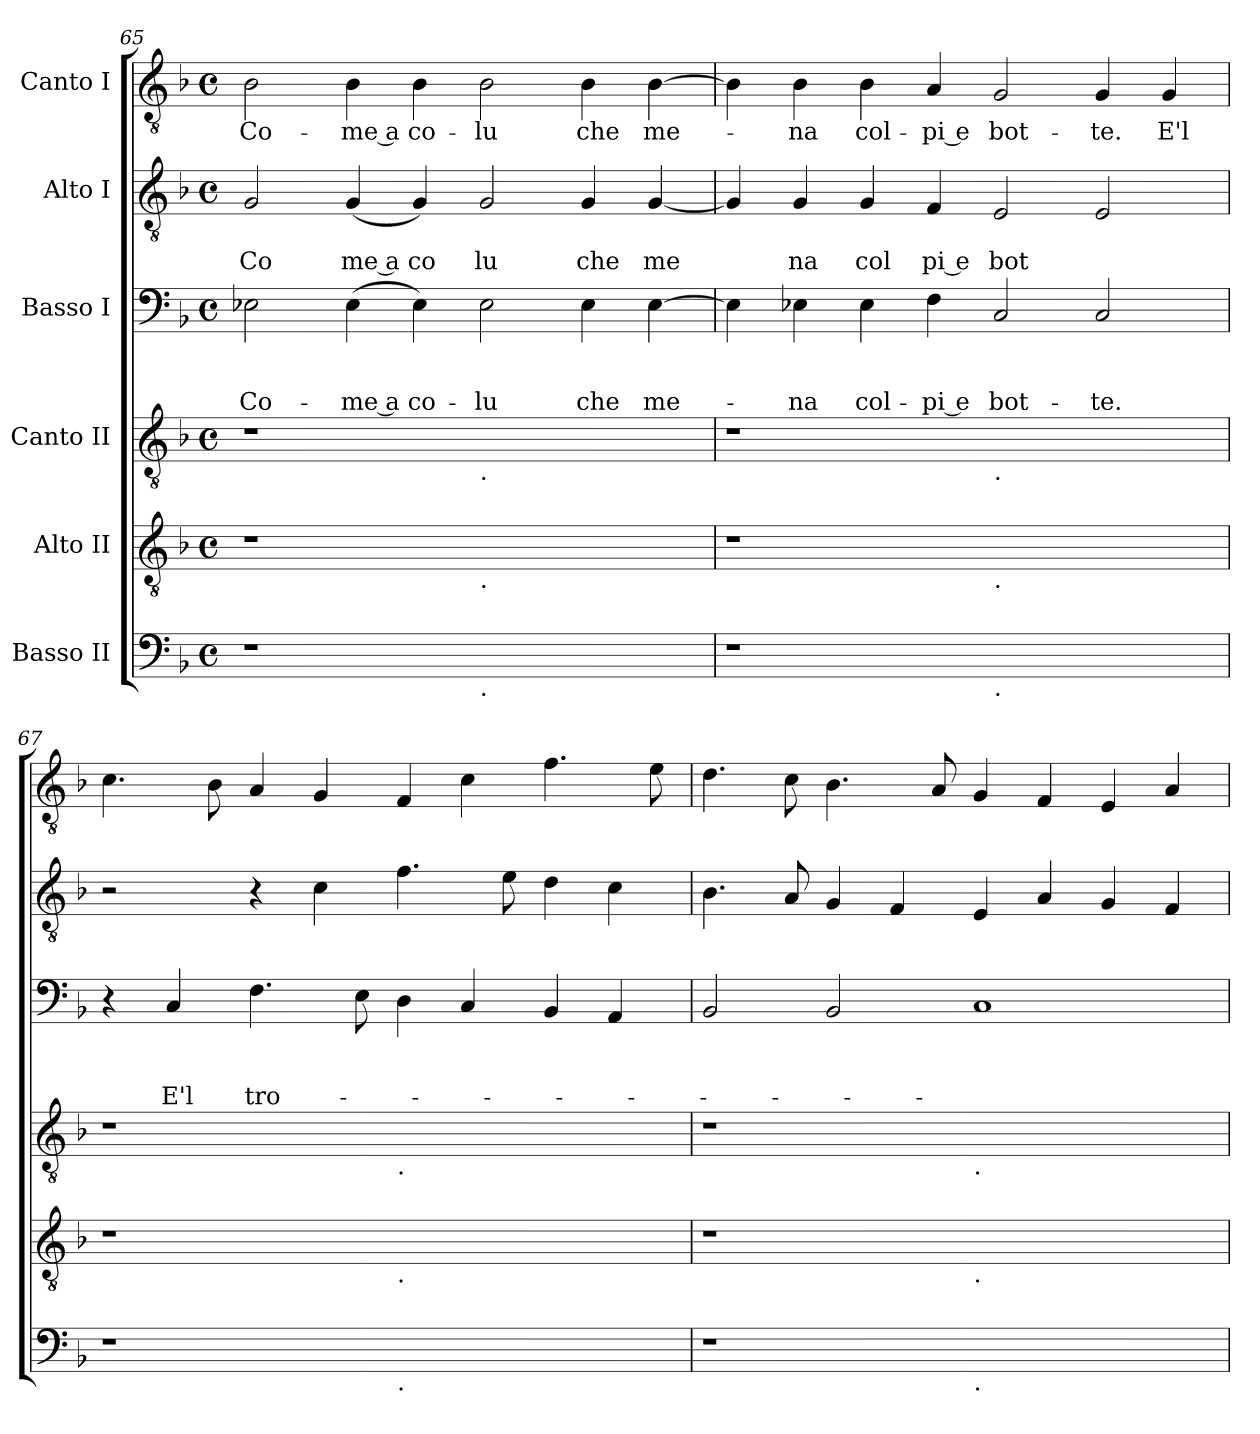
**kern	**kern	**kern	**kern	**text	**text	**text	**kern	**text	**text	**kern	**text
*part6	*part5	*part4	*part3	*part3	*part3	*part3	*part2	*part2	*part2	*part1	*part1
*staff6	*staff5	*staff4	*staff3	*staff3	*staff3	*staff3	*staff2	*staff2	*staff2	*staff1	*staff1
*I"Basso II	*I"Alto II	*I"Canto II	*I"Basso I	*	*	*	*I"Alto I	*	*	*I"Canto I	*
*clefF4	*clefGv2	*clefGv2	*clefF4	*	*	*	*clefGv2	*	*	*clefGv2	*
*k[b-]	*k[b-]	*k[b-]	*k[b-]	*	*	*	*k[b-]	*	*	*k[b-]	*
*F:	*F:	*F:	*F:	*	*	*	*F:	*	*	*F:	*
*M4/4	*M4/4	*M4/4	*M4/4	*	*	*	*M4/4	*	*	*M4/4	*
*met(c)	*met(c)	*met(c)	*met(c)	*	*	*	*met(c)	*	*	*met(c)	*
=65	=65	=65	=65	=65	=65	=65	=65	=65	=65	=65	=65
!	!	!	!	!	!	!LO:LY:b	!	!	!LO:LY:b	!	!LO:LY:b
1r	1r	1r	2E-X\	.	.	Co-	2G/	.	Co	2B-\	Co-
!	!	!	!	!	!	!LO:LY:b:rj	!	!	!LO:LY:b:rj	!	!LO:LY:b:rj
.	.	.	(<4E-\	.	.	-me a	(4G/	.	me a	4B-\	-me a
!	!	!	!	!	!	!LO:LY:b	!	!	!LO:LY:b	!	!LO:LY:b
.	.	.	4E-\)	.	.	co-	4G/)	.	co	4B-\	co-
!	!	!LO:TX:b:t=.	!	!	!	!	!	!	!	!	!
!	!LO:TX:b:t=.	!	!	!	!	!	!	!	!	!	!
!LO:TX:b:t=.	!	!	!	!	!	!	!	!	!	!	!
!	!	!	!	!	!	!LO:LY:b	!	!	!LO:LY:b	!	!LO:LY:b
1ryy	1ryy	1ryy	2E-\	.	.	-lu	2G/	.	lu	2B-\	-lu
!	!	!	!	!	!	!LO:LY:b	!	!	!LO:LY:b	!	!LO:LY:b
.	.	.	4E-\	.	.	che	4G/	.	che	4B-\	che
!	!	!	!	!	!	!LO:LY:b	!	!	!LO:LY:b	!	!LO:LY:b
.	.	.	[>4E-\	.	.	me-	[<4G/	.	me	[>4B-\	me-
=66	=66	=66	=66	=66	=66	=66	=66	=66	=66	=66	=66
1r	1r	1r	4E-\]	.	.	.	4G/]	.	.	4B-\]	.
!	!	!	!	!	!	!LO:LY:b	!	!	!LO:LY:b	!	!LO:LY:b
.	.	.	4E-X\	.	.	-na	4G/	.	na	4B-\	-na
!	!	!	!	!	!	!LO:LY:b	!	!	!LO:LY:b	!	!LO:LY:b
.	.	.	4E-\	.	.	col-	4G/	.	col	4B-\	col-
!	!	!	!	!	!	!LO:LY:b:rj	!	!	!LO:LY:b:rj	!	!LO:LY:b:rj
.	.	.	4F\	.	.	-pi e	4F/	.	pi e	4A/	-pi e
!	!	!LO:TX:b:t=.	!	!	!	!	!	!	!	!	!
!	!LO:TX:b:t=.	!	!	!	!	!	!	!	!	!	!
!LO:TX:b:t=.	!	!	!	!	!	!	!	!	!	!	!
!	!	!	!	!	!	!LO:LY:b	!	!	!LO:LY:b	!	!LO:LY:b
1ryy	1ryy	1ryy	2C/	.	.	bot-	2E/	.	bot	2G/	bot-
!	!	!	!	!	!	!LO:LY:b	!	!	!	!	!LO:LY:b
.	.	.	2C/	.	.	-te.	2E/	.	.	4G/	-te.
!	!	!	!	!	!	!	!	!	!	!	!LO:LY:b
.	.	.	.	.	.	.	.	.	.	4G/	E'l
=67	=67	=67	=67	=67	=67	=67	=67	=67	=67	=67	=67
1r	1r	1r	4r	.	.	.	2r	.	.	4.c\	.
!	!	!	!	!	!	!LO:LY:b	!	!	!	!	!
.	.	.	4C/	.	.	E'l	.	.	.	.	.
.	.	.	.	.	.	.	.	.	.	8B-\	.
!	!	!	!	!	!	!LO:LY:b	!	!	!	!	!
.	.	.	4.F\	.	.	tro-	4r	.	.	4A/	.
.	.	.	.	.	.	.	4c\	.	.	4G/	.
.	.	.	8E\	.	.	.	.	.	.	.	.
!	!	!LO:TX:b:t=.	!	!	!	!	!	!	!	!	!
!	!LO:TX:b:t=.	!	!	!	!	!	!	!	!	!	!
!LO:TX:b:t=.	!	!	!	!	!	!	!	!	!	!	!
1ryy	1ryy	1ryy	4D\	.	.	.	4.f\	.	.	4F/	.
.	.	.	4C/	.	.	.	.	.	.	4c\	.
.	.	.	.	.	.	.	8e\	.	.	.	.
.	.	.	4BB-/	.	.	.	4d\	.	.	4.f\	.
.	.	.	4AA/	.	.	.	4c\	.	.	.	.
.	.	.	.	.	.	.	.	.	.	8e\	.
!!LO:LB:g=z
=68	=68	=68	=68	=68	=68	=68	=68	=68	=68	=68	=68
1r	1r	1r	2BB-/	.	.	.	4.B-\	.	.	4.d\	.
.	.	.	.	.	.	.	8A/	.	.	8c\	.
.	.	.	2BB-/	.	.	.	4G/	.	.	4.B-\	.
.	.	.	.	.	.	.	4F/	.	.	.	.
.	.	.	.	.	.	.	.	.	.	8A/	.
!	!	!LO:TX:b:t=.	!	!	!	!	!	!	!	!	!
!	!LO:TX:b:t=.	!	!	!	!	!	!	!	!	!	!
!LO:TX:b:t=.	!	!	!	!	!	!	!	!	!	!	!
1ryy	1ryy	1ryy	1C	.	.	.	4E/	.	.	4G/	.
.	.	.	.	.	.	.	4A/	.	.	4F/	.
.	.	.	.	.	.	.	4G/	.	.	4E/	.
.	.	.	.	.	.	.	4F/	.	.	4A/	.
=	=	=	=	=	=	=	=	=	=	=	=
*-	*-	*-	*-	*-	*-	*-	*-	*-	*-	*-	*-
